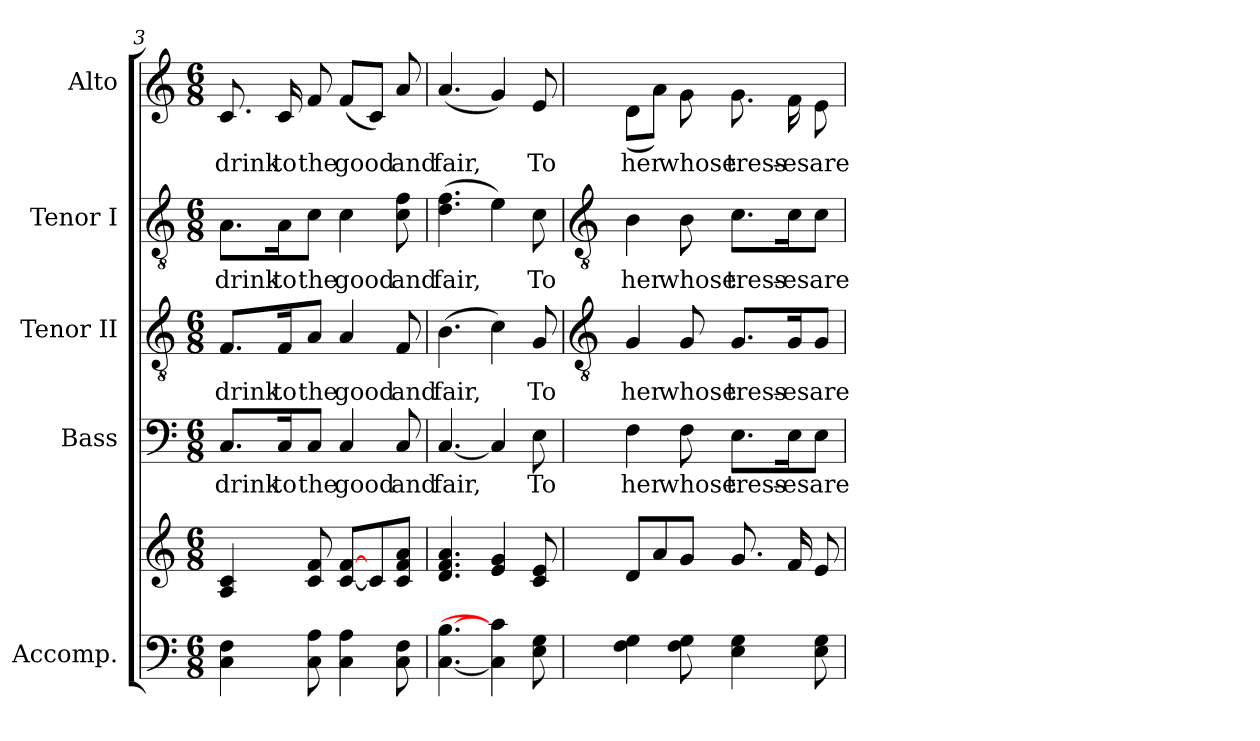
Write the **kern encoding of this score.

**kern	**kern	**kern	**text	**kern	**text	**kern	**text	**kern	**text
*part5	*part5	*part4	*part4	*part3	*part3	*part2	*part2	*part1	*part1
*staff6	*staff5	*staff4	*staff4	*staff3	*staff3	*staff2	*staff2	*staff1	*staff1
*I"Accomp.	*	*I"Bass	*	*I"Tenor II	*	*I"Tenor I	*	*I"Alto	*
*	*	*I'B	*	*I'T II	*	*I'T I	*	*I'A	*
*clefF4	*clefG2	*clefF4	*	*clefGv2	*	*clefGv2	*	*clefG2	*
*k[]	*k[]	*k[]	*	*k[]	*	*k[]	*	*k[]	*
*C:	*C:	*C:	*	*C:	*	*C:	*	*C:	*
*M6/8	*M6/8	*M6/8	*	*M6/8	*	*M6/8	*	*M6/8	*
=3	=3	=3	=3	=3	=3	=3	=3	=3	=3
!	!	!	!LO:LY:b	!	!LO:LY:b	!	!LO:LY:b	!	!LO:LY:b
4C 4F	4A 4c	8.C/L	drink	8.F/L	drink	8.A\L	drink	8.c	drink
!	!	!	!LO:LY:b	!	!LO:LY:b	!	!LO:LY:b	!	!LO:LY:b
.	.	16C/K	to	16F/K	to	16A\K	to	16c	to
!	!	!	!LO:LY:b	!	!LO:LY:b	!	!LO:LY:b	!	!LO:LY:b
8C 8A	8c 8f	8C/J	the	8A/J	the	8c\J	the	8f	the
!	!	!	!LO:LY:b	!	!LO:LY:b	!	!LO:LY:b	!	!LO:LY:b
4C 4A	[8c [8fL	4C	good	4A	good	4c	good	(<8fL	good
.	8c]	.	.	.	.	.	.	8cJ)	.
!	!	!	!LO:LY:b	!	!LO:LY:b	!	!LO:LY:b	!	!LO:LY:b
8C 8F	8c 8f 8aJ	8C	and	8F	and	8c 8f	and	8a	and
=4	=4	=4	=4	=4	=4	=4	=4	=4	=4
!	!	!	!LO:LY:b	!	!LO:LY:b	!	!LO:LY:b	!	!LO:LY:b
[4.C [4.B	4.d 4.f 4.a	[4.C	fair,	(>4.B	fair,	(>4.d 4.f	fair,	(<4.a	fair,
4C] 4c]	4e 4g	4C]	.	4c)	.	4e)	.	4g)	.
!	!	!	!LO:LY:b	!	!LO:LY:b	!	!LO:LY:b	!	!LO:LY:b
8E 8G	8c 8e	8E	To	8G	To	8c	To	8e	To
!!LO:LB:g=z
=5	=5	=5	=5	=5	=5	=5	=5	=5	=5
*	*	*	*	*clefGv2	*	*clefGv2	*	*	*
*	*^	*	*	*	*	*	*	*	*
!LO:N:vis=1	!	!LO:N:vis=1	!	!LO:LY:b	!	!LO:LY:b	!	!LO:LY:b	!LO:N:vis=1	!LO:LY:b
*^	*	*	*	*	*	*	*	*	*^	*
2.ryy	4F\ 4G\	8d/L	2.ryy	4F	her	4G	her	4B	her	2.ryy	(8dL	her
.	.	8a/	.	.	.	.	.	.	.	.	8aJ)	.
!	!	!	!	!	!LO:LY:b	!	!LO:LY:b	!	!LO:LY:b	!	!	!LO:LY:b
.	8F\ 8G\	8g/J	.	8F	whose	8G	whose	8B	whose	.	8g	whose
!	!	!	!	!	!LO:LY:b	!	!LO:LY:b	!	!LO:LY:b	!	!	!LO:LY:b
.	4E\ 4G\	8.g/L	.	8.E\L	tress-	8.G/L	tress-	8.c\L	tress-	.	8.g	tress-
!	!	!	!	!	!LO:LY:b	!	!LO:LY:b	!	!LO:LY:b	!	!	!LO:LY:b
.	.	16f/L	.	16E\K	-es	16G/K	-es	16c\K	-es	.	16f	-es
!	!	!	!	!	!LO:LY:b	!	!LO:LY:b	!	!LO:LY:b	!	!	!LO:LY:b
.	8E\ 8G\	8e/J	.	8E\J	are	8G/J	are	8c\J	are	.	8e	are
*v	*v	*	*	*	*	*	*	*	*	*v	*v	*
*	*v	*v	*	*	*	*	*	*	*	*
=	=	=	=	=	=	=	=	=	=
*-	*-	*-	*-	*-	*-	*-	*-	*-	*-
